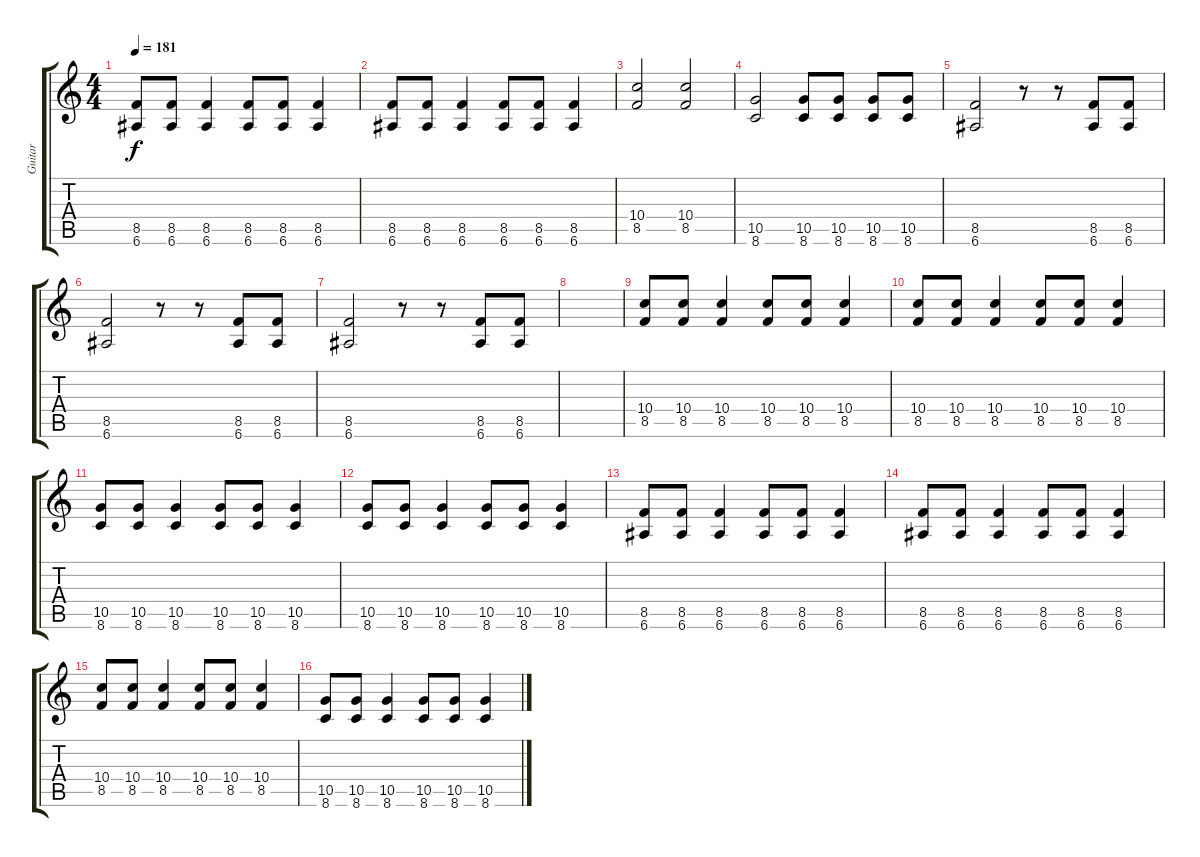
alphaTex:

\track ("Guitar" "Guitar") {instrument overdrivenguitar}
\staff {score tabs}
\tuning (E4 B3 G3 D3 A2 E2) {hide}
\ts (4 4)
\tempo 181
\clef g2
\ks c
(8.5 6.6).8{dy f} (8.5 6.6).8 (8.5 6.6).4 (8.5 6.6).8 (8.5 6.6).8 (8.5 6.6).4 |
(8.5 6.6).8 (8.5 6.6).8 (8.5 6.6).4 (8.5 6.6).8 (8.5 6.6).8 (8.5 6.6).4 |
(10.4 8.5).2 (10.4 8.5).2 |
(10.5 8.6).2 (10.5 8.6).8 (10.5 8.6).8 (10.5 8.6).8 (10.5 8.6).8 |
(8.5 6.6).2 r.8 r.8 (8.5 6.6).8 (8.5 6.6).8 |
(8.5 6.6).2 r.8 r.8 (8.5 6.6).8 (8.5 6.6).8 |
(8.5 6.6).2 r.8 r.8 (8.5 6.6).8 (8.5 6.6).8 |
|
(10.4 8.5).8 (10.4 8.5).8 (10.4 8.5).4 (10.4 8.5).8 (10.4 8.5).8 (10.4 8.5).4 |
(10.4 8.5).8 (10.4 8.5).8 (10.4 8.5).4 (10.4 8.5).8 (10.4 8.5).8 (10.4 8.5).4 |
(10.5 8.6).8 (10.5 8.6).8 (10.5 8.6).4 (10.5 8.6).8 (10.5 8.6).8 (10.5 8.6).4 |
(10.5 8.6).8 (10.5 8.6).8 (10.5 8.6).4 (10.5 8.6).8 (10.5 8.6).8 (10.5 8.6).4 |
(8.5 6.6).8 (8.5 6.6).8 (8.5 6.6).4 (8.5 6.6).8 (8.5 6.6).8 (8.5 6.6).4 |
(8.5 6.6).8 (8.5 6.6).8 (8.5 6.6).4 (8.5 6.6).8 (8.5 6.6).8 (8.5 6.6).4 |
(10.4 8.5).8 (10.4 8.5).8 (10.4 8.5).4 (10.4 8.5).8 (10.4 8.5).8 (10.4 8.5).4 |
(10.5 8.6).8 (10.5 8.6).8 (10.5 8.6).4 (10.5 8.6).8 (10.5 8.6).8 (10.5 8.6).4
